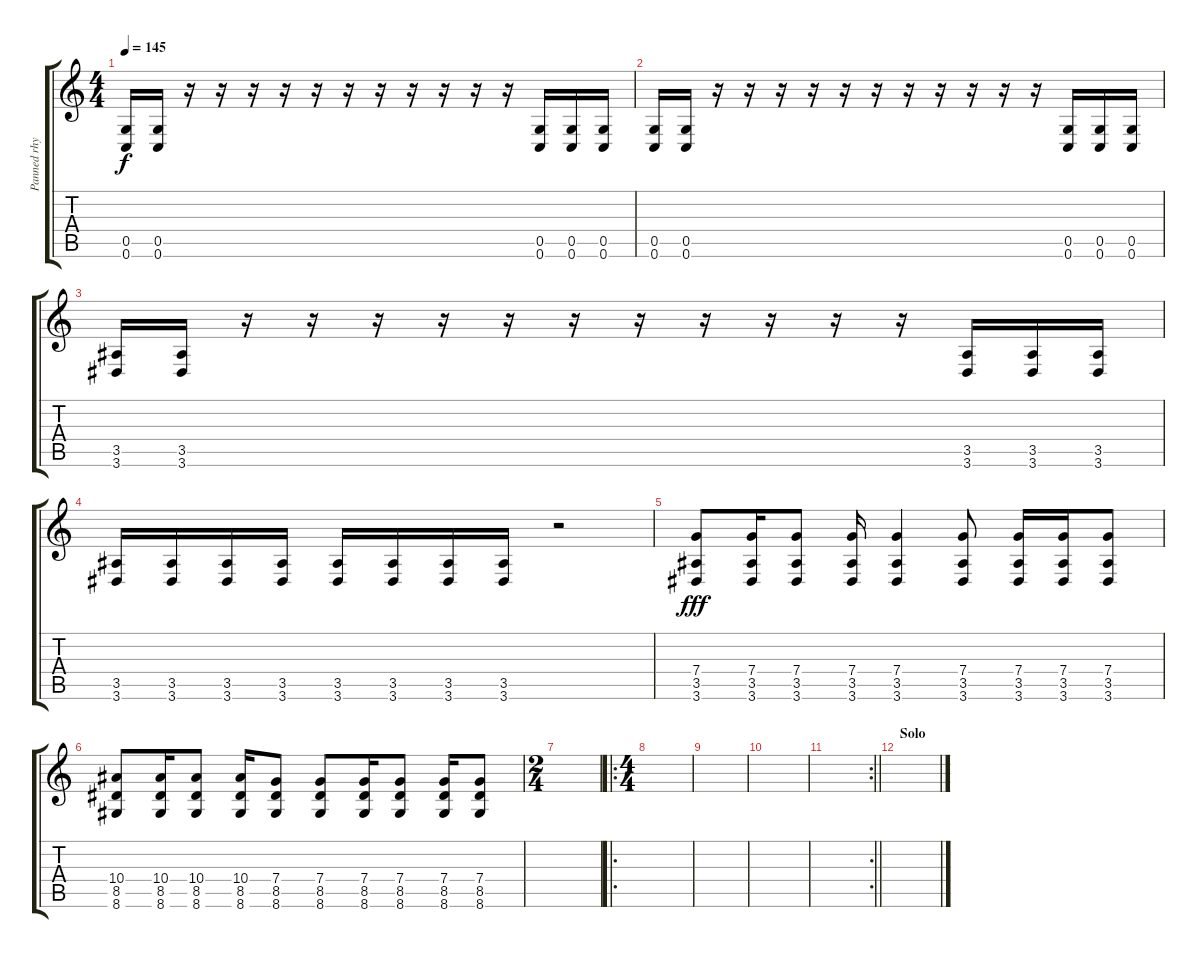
\track ("Panned rhythm guitar 2" "Panned rhy") {instrument distortionguitar}
\staff {score tabs}
\tuning (D4 A3 F3 C3 G2 C2) {hide}
\ts (4 4)
\tempo 145
\clef g2
\ks c
(0.5 0.6).16{dy f} (0.5 0.6).16 r.16 r.16 r.16 r.16 r.16 r.16 r.16 r.16 r.16 r.16 r.16 (0.5 0.6).16 (0.5 0.6).16 (0.5 0.6).16 |
(0.5 0.6).16 (0.5 0.6).16 r.16 r.16 r.16 r.16 r.16 r.16 r.16 r.16 r.16 r.16 r.16 (0.5 0.6).16 (0.5 0.6).16 (0.5 0.6).16 |
(3.5 3.6).16 (3.5 3.6).16 r.16 r.16 r.16 r.16 r.16 r.16 r.16 r.16 r.16 r.16 r.16 (3.5 3.6).16 (3.5 3.6).16 (3.5 3.6).16 |
(3.5 3.6).16 (3.5 3.6).16 (3.5 3.6).16 (3.5 3.6).16 (3.5 3.6).16 (3.5 3.6).16 (3.5 3.6).16 (3.5 3.6).16 r.2 |
(7.4 3.5 3.6).8{dy fff} (7.4 3.5 3.6).16 (7.4 3.5 3.6).8 (7.4 3.5 3.6).16 (7.4 3.5 3.6).4 (7.4 3.5 3.6).8 (7.4 3.5 3.6).16 (7.4 3.5 3.6).16 (7.4 3.5 3.6).8 |
(10.4 8.5 8.6).8 (10.4 8.5 8.6).16 (10.4 8.5 8.6).8 (10.4 8.5 8.6).16 (7.4 8.5 8.6).8 (7.4 8.5 8.6).8 (7.4 8.5 8.6).16 (7.4 8.5 8.6).8 (7.4 8.5 8.6).16 (7.4 8.5 8.6).8 |
\ts (2 4)
|
\ro
\ts (4 4)
|
|
|
\rc 2
\barLineRight lightlight
|
\section ("" "Solo")
